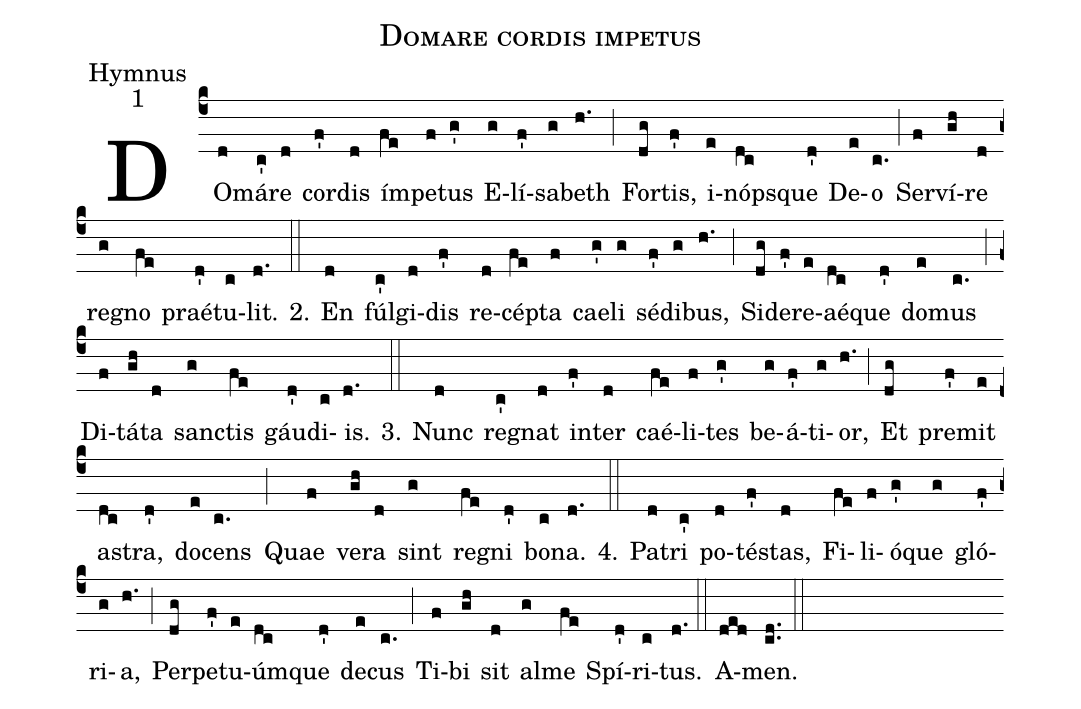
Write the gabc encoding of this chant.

name:Domare cordis impetus;
office-part:Hymnus;
mode:1;
%%
(c4) DO(d)má(c')re(d) cor(f')dis(d) ím(fe)pe(f)tus(g') E(g)lí(f')sa(g)beth(h.) (;) For(dg)tis,(f') i(e)nó(dc)psque(d') De(e)o(c.) (;) Ser(f)ví(gh)re(d) re(g)gno(fe) praé(d')tu(c)lit.(d.) 2.(::) En(d) fúl(c')gi(d)dis(f') re(d)cé(fe)pta(f) cae(g')li(g) sé(f')di(g)bus,(h.) (;) Si(dg)de(f')re(e)aé(dc)que(d') do(e)mus(c.) (;) Di(f)tá(gh)ta(d) san(g)ctis(fe) gáu(d')di(c)is.(d.) 3.(::) Nunc(d) re(c')gnat(d) in(f')ter(d) caé(fe)li(f)tes(g') be(g)á(f')ti(g)or,(h.) (;) Et(dg) pre(f')mit(e) a(dc)stra,(d') do(e)cens(c.) (;) Quae(f) ve(gh)ra(d) sint(g) re(fe)gni(d') bo(c)na.(d.) 4.(::) Pa(d)tri(c') po(d)té(f')stas,(d) Fi(fe)li(f)ó(g')que(g) gló(f')ri(g)a,(h.) (;) Per(dg)pe(f')tu(e)úm(dc)que(d') de(e)cus(c.) (;) Ti(f)bi(gh) sit(d) al(g)me(fe) Spí(d')ri(c)tus.(d.) (::) A(ded)men.(cd..) (::)
